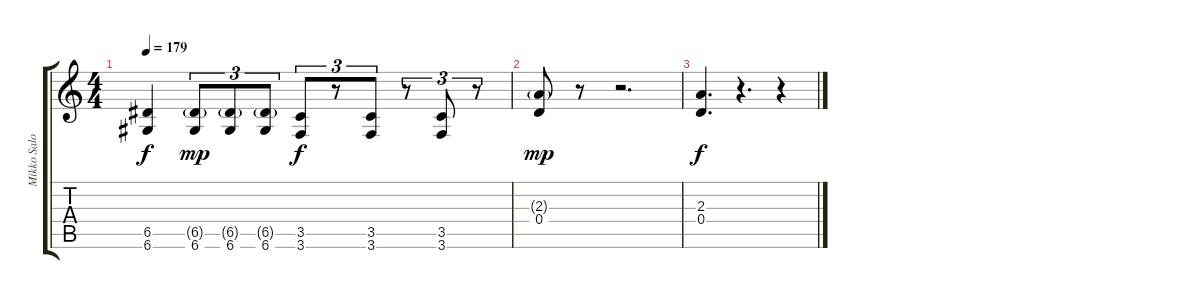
\track ("Mikko Salovaara (Harmony Guitar)" "Mikko Salo") {instrument distortionguitar}
\staff {score tabs}
\tuning (E4 B3 G3 D3 A2 D2) {hide}
\ts (4 4)
\tempo 179
\clef g2
\ks c
(6.5 6.6).4{dy f} (6.5{g} 6.6).8{tu (3 2) dy mp} (6.5{g} 6.6).8{tu (3 2)} (6.5{g} 6.6).8{tu (3 2)} (3.5 3.6).8{tu (3 2) dy f} r.8{tu (3 2)} (3.5 3.6).8{tu (3 2)} r.8{tu (3 2)} (3.5 3.6).8{tu (3 2)} r.8{tu (3 2)} |
(2.3{g} 0.4).8{dy mp} r.8 r.2{d} |
(2.3 0.4).4{d dy f} r.4{d} r.4
